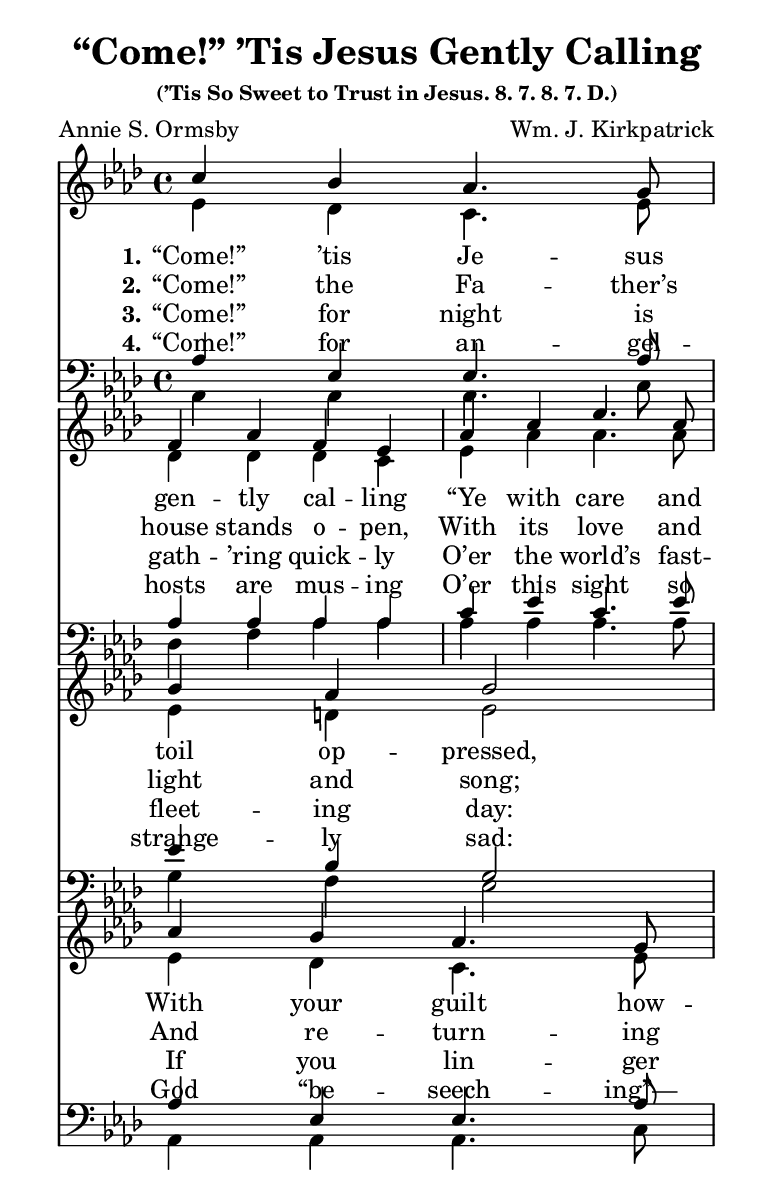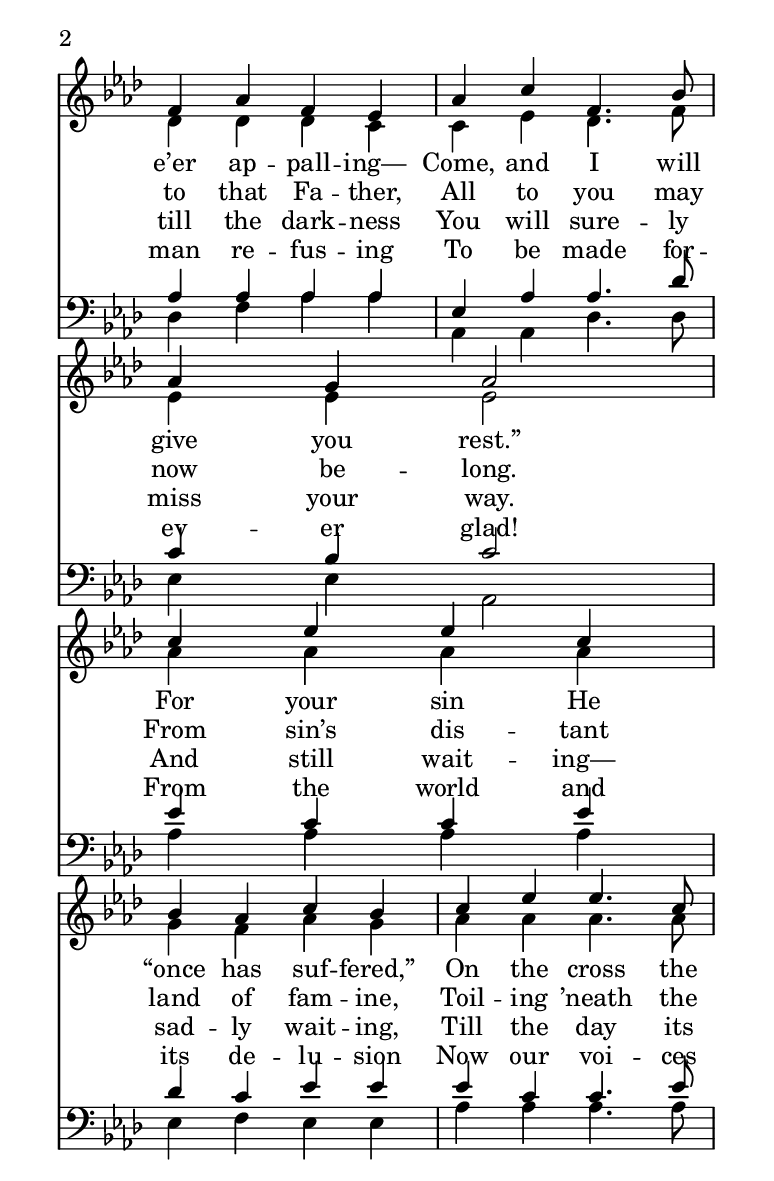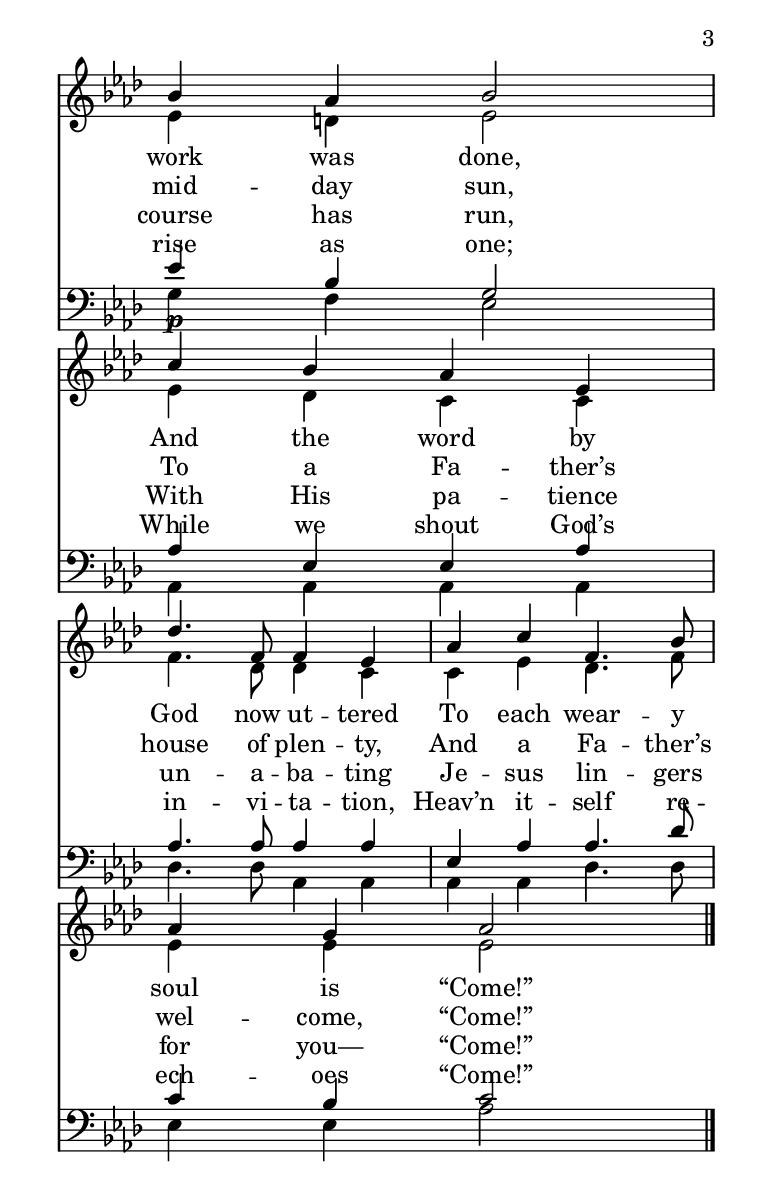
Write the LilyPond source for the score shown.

\include "common/global.ily"
\paper {
  \include "common/paper.ily"
  %ragged-bottom = ##t
  %ragged-last-bottom = ##t
  %systems-per-page = ##f
  %page-count = ##f
}

\header{
  title = "“Come!” ’Tis Jesus Gently Calling"
  subsubtitle = "(’Tis So Sweet to Trust in Jesus. 8. 7. 8. 7. D.)"
  %meter = "8.7.8.7. D."
  poet = "Annie S. Ormsby"
  composer = "Wm. J. Kirkpatrick"
  %copyright = ""
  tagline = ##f
}

% for fermata in MIDI
ta = { \tempo 4=90 }
tb = { \tempo 4=45 }

patternAA = { c4 c4 | c4. c8 c4 c4 | c4( c4) } % Line 1 soprano / alto / bass, Line 3 soprano
patternAB = { c4 c4 | c4. c8 c4 c4 | c2 } % Line 1 tenor, Line 2 soprano, Line 3 tenor, Line 4 soprano / alto / tenor
patternAC = { c4 c8[ c8 ] | c4. c8 c4 c4 | c2 } % Refrain line 4 soprano

patternBA = { c4 c4 | c4 c4 c4 c4 | c2 } % Line 2 alto, Line 3 alto / bass, Line 4 bass, Refrain line 1 / 2 tenor / bass, Refrain line 3 tenor, Refrain line 4 bass
patternBB = { c4 c4 | c4 c4 c4 c4 | c4( c4) } % Refrain line 1 / 2 soprano / alto, Refrain line 3 bass
patternBC = { c4. c8 | c4 c4 c4 c4 | c2 } % Refrain line 3 soprano

global = {
  \include "common/overrides.ily"
  \override Staff.TimeSignature #'style = #'()
  \time 4/4
  \override Score.MetronomeMark #'transparent = ##t % hide all fermata changes too
  \ta
  \key aes \major
  \autoBeamOff
}

notesSoprano = {
\global
\relative a' {
  c4 bes aes4. g8 f4 aes f ees     \noBreak | aes4 c ees4. c8 bes4 aes bes2 \break
  c4 bes aes4. g8 f4 aes f ees     \noBreak | aes4 c f,4. bes8 aes4 g aes2 \break
  c4 ees ees c bes aes c bes       \noBreak | c ees ees4. c8 bes4 aes bes2 \break
  % TODO actually make MIDI output soft
	% Used to use c4^\p here but that made only the soprano soft, and putting it
	% in every voice resulted in too many p's.
  c4^\markup { \dynamic p } bes aes ees des'4. f,8 f4 ees \noBreak | aes c f,4. bes8 aes4 g aes2 \break

\bar "|."
}
}

notesAlto = {
\global
\relative e' {

  ees4 des c4. ees8 des4 des des c \noBreak | ees4 aes aes4. aes8 ees4 d ees2 \break
  ees4 des c4. ees8 des4 des des c \noBreak | c4 ees des4. f8 ees4 ees ees2 \break
  aes4 aes aes aes g f aes g       \noBreak | aes aes aes4. aes8 ees4 d ees2 \break
  ees4 des c c f4. des8 des4 c     \noBreak | c ees des4. f8 ees4 ees ees2 \break

}
}

notesTenor = {
\global
\relative a {

  aes4 ees ees4. aes8 aes4 aes \new Voice { \voiceOne aes aes } \noBreak | c4 ees c4. ees8 ees4 bes g2 \break
  aes4 ees ees4. aes8 aes4 aes \new Voice { \voiceOne aes aes } \noBreak | ees4 aes aes4. des8 c4 bes c2 \break
  ees4 c c ees des c ees ees                                    \noBreak | ees c c4. ees8 ees4 bes g2 \break
  aes4 ees ees aes aes4. aes8 aes4 aes                          \noBreak | ees aes aes4. des8 c4 bes c2 \break

}
}

notesBass = {
\global
\relative a, {

  aes4 aes aes4. c8 des4 f \new Voice { \voiceTwo aes aes }  \noBreak | aes4 aes aes4. aes8 g4 f ees2 \break
  aes,4 aes aes4. c8 des4 f \new Voice { \voiceTwo aes aes } \noBreak | aes,4 aes des4. des8 ees4 ees aes,2 \break
  aes'4 aes aes aes ees f ees ees                            \noBreak | aes aes aes4. aes8 g4 f ees2 \break
  aes,4 aes aes aes des4. des8 aes4 aes                      \noBreak | aes aes des4. des8 ees4 ees aes2 \break

}
}

wordsA = \lyricmode {
\set stanza = "1."

“Come!” ’tis Je -- sus gen -- tly cal -- ling
“Ye with care and toil op -- pressed, \break
With your guilt how -- e’er ap -- pall -- ing—
Come, and I will give you rest.” \break
For your sin He “once has suf -- fered,”
On the cross the work was done, \break
And the word by God now ut -- tered
To each wear -- y soul is “Come!”

}

wordsB = \lyricmode {
\set stanza = "2."

“Come!” the Fa -- ther’s house stands o -- pen,
With its love and light and song;
And re -- turn -- ing to that Fa -- ther,
All to you may now be -- long.
From sin’s dis -- tant land of fam -- ine,
Toil -- ing ’neath the mid -- day sun,
To a Fa -- ther’s house of plen -- ty,
And a Fa -- ther’s wel -- come, “Come!”

}

wordsC = \lyricmode {
\set stanza = "3."

“Come!” for night is gath -- ’ring quick -- ly
O’er the world’s fast -- fleet -- ing day:
If you lin -- ger till the dark -- ness
You will sure -- ly miss your way.
And still wait -- ing— sad -- ly wait -- ing,
Till the day its course has run,
With His pa -- tience un -- a -- ba -- ting
Je -- sus lin -- gers for you— “Come!”

}

wordsD = \lyricmode {
\set stanza = "4."

“Come!” for an -- gel -- hosts are mus -- ing
O’er this sight so strange -- ly sad:
God “be -- seech -- ing”— man re -- fus -- ing
To be made for -- ev -- er glad!
From the world and its de -- lu -- sion
Now our voi -- ces rise as one;
While we shout God’s in -- vi -- ta -- tion,
Heav’n it -- self re -- ech -- oes “Come!”

}

\score {
  \context ChoirStaff <<
    \context Staff = upper <<
      \set ChoirStaff.systemStartDelimiter = #'SystemStartBar
      \context Voice  = sopranos { \voiceOne << \notesSoprano >> }
      \context Voice  = altos { \voiceTwo << \notesAlto >> }
      \context Lyrics = one   \lyricsto sopranos \wordsA
      \context Lyrics = two   \lyricsto sopranos \wordsB
      \context Lyrics = three \lyricsto sopranos \wordsC
      \context Lyrics = four  \lyricsto sopranos \wordsD
      %\context Lyrics = five  \lyricsto sopranos \wordsE
    >>
    \context Staff = men <<
      \clef bass
      \context Voice  = tenors { \voiceOne << \notesTenor >> }
      \context Voice  = basses { \voiceTwo << \notesBass >> }
    >>
  >>
  \layout {
    \include "common/layout.ily"
  }
  \midi{
    \include "common/midi.ily"
  }
}

\version "2.14.1"  % necessary for upgrading to future LilyPond versions.

% vi:set et ts=2 sw=2 ai nocindent syntax=lilypond
